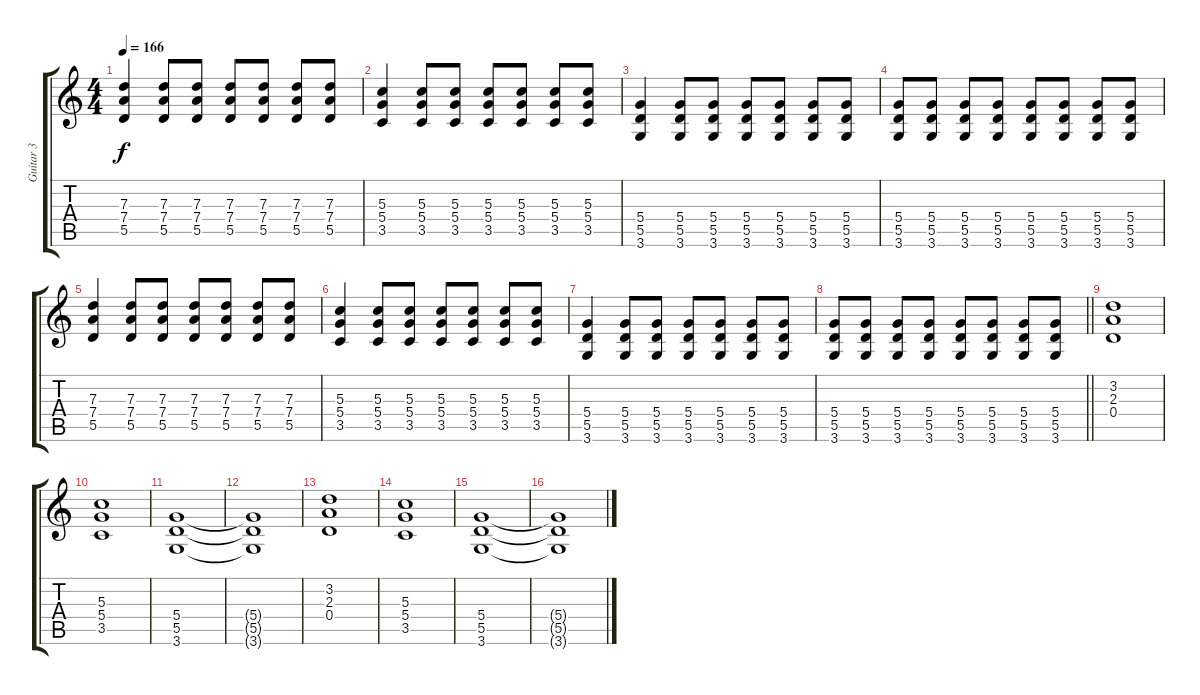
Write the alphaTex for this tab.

\track ("Guitar 3" "Guitar 3") {instrument overdrivenguitar}
\staff {score tabs}
\tuning (E4 B3 G3 D3 A2 E2) {hide}
\ts (4 4)
\tempo 166
\clef g2
\ks c
(7.3 7.4 5.5).4{dy f} (7.3 7.4 5.5).8 (7.3 7.4 5.5).8 (7.3 7.4 5.5).8 (7.3 7.4 5.5).8 (7.3 7.4 5.5).8 (7.3 7.4 5.5).8 |
(5.3 5.4 3.5).4 (5.3 5.4 3.5).8 (5.3 5.4 3.5).8 (5.3 5.4 3.5).8 (5.3 5.4 3.5).8 (5.3 5.4 3.5).8 (5.3 5.4 3.5).8 |
(5.4 5.5 3.6).4 (5.4 5.5 3.6).8 (5.4 5.5 3.6).8 (5.4 5.5 3.6).8 (5.4 5.5 3.6).8 (5.4 5.5 3.6).8 (5.4 5.5 3.6).8 |
(5.4 5.5 3.6).8 (5.4 5.5 3.6).8 (5.4 5.5 3.6).8 (5.4 5.5 3.6).8 (5.4 5.5 3.6).8 (5.4 5.5 3.6).8 (5.4 5.5 3.6).8 (5.4 5.5 3.6).8 |
(7.3 7.4 5.5).4 (7.3 7.4 5.5).8 (7.3 7.4 5.5).8 (7.3 7.4 5.5).8 (7.3 7.4 5.5).8 (7.3 7.4 5.5).8 (7.3 7.4 5.5).8 |
(5.3 5.4 3.5).4 (5.3 5.4 3.5).8 (5.3 5.4 3.5).8 (5.3 5.4 3.5).8 (5.3 5.4 3.5).8 (5.3 5.4 3.5).8 (5.3 5.4 3.5).8 |
(5.4 5.5 3.6).4 (5.4 5.5 3.6).8 (5.4 5.5 3.6).8 (5.4 5.5 3.6).8 (5.4 5.5 3.6).8 (5.4 5.5 3.6).8 (5.4 5.5 3.6).8 |
\barLineRight lightlight
(5.4 5.5 3.6).8 (5.4 5.5 3.6).8 (5.4 5.5 3.6).8 (5.4 5.5 3.6).8 (5.4 5.5 3.6).8 (5.4 5.5 3.6).8 (5.4 5.5 3.6).8 (5.4 5.5 3.6).8 |
(3.2 2.3 0.4).1 |
(5.3 5.4 3.5).1 |
(5.4 5.5 3.6).1 |
(5.4{t} 5.5{t} 3.6{t}).1 |
(3.2 2.3 0.4).1 |
(5.3 5.4 3.5).1 |
(5.4 5.5 3.6).1 |
(5.4{t} 5.5{t} 3.6{t}).1
